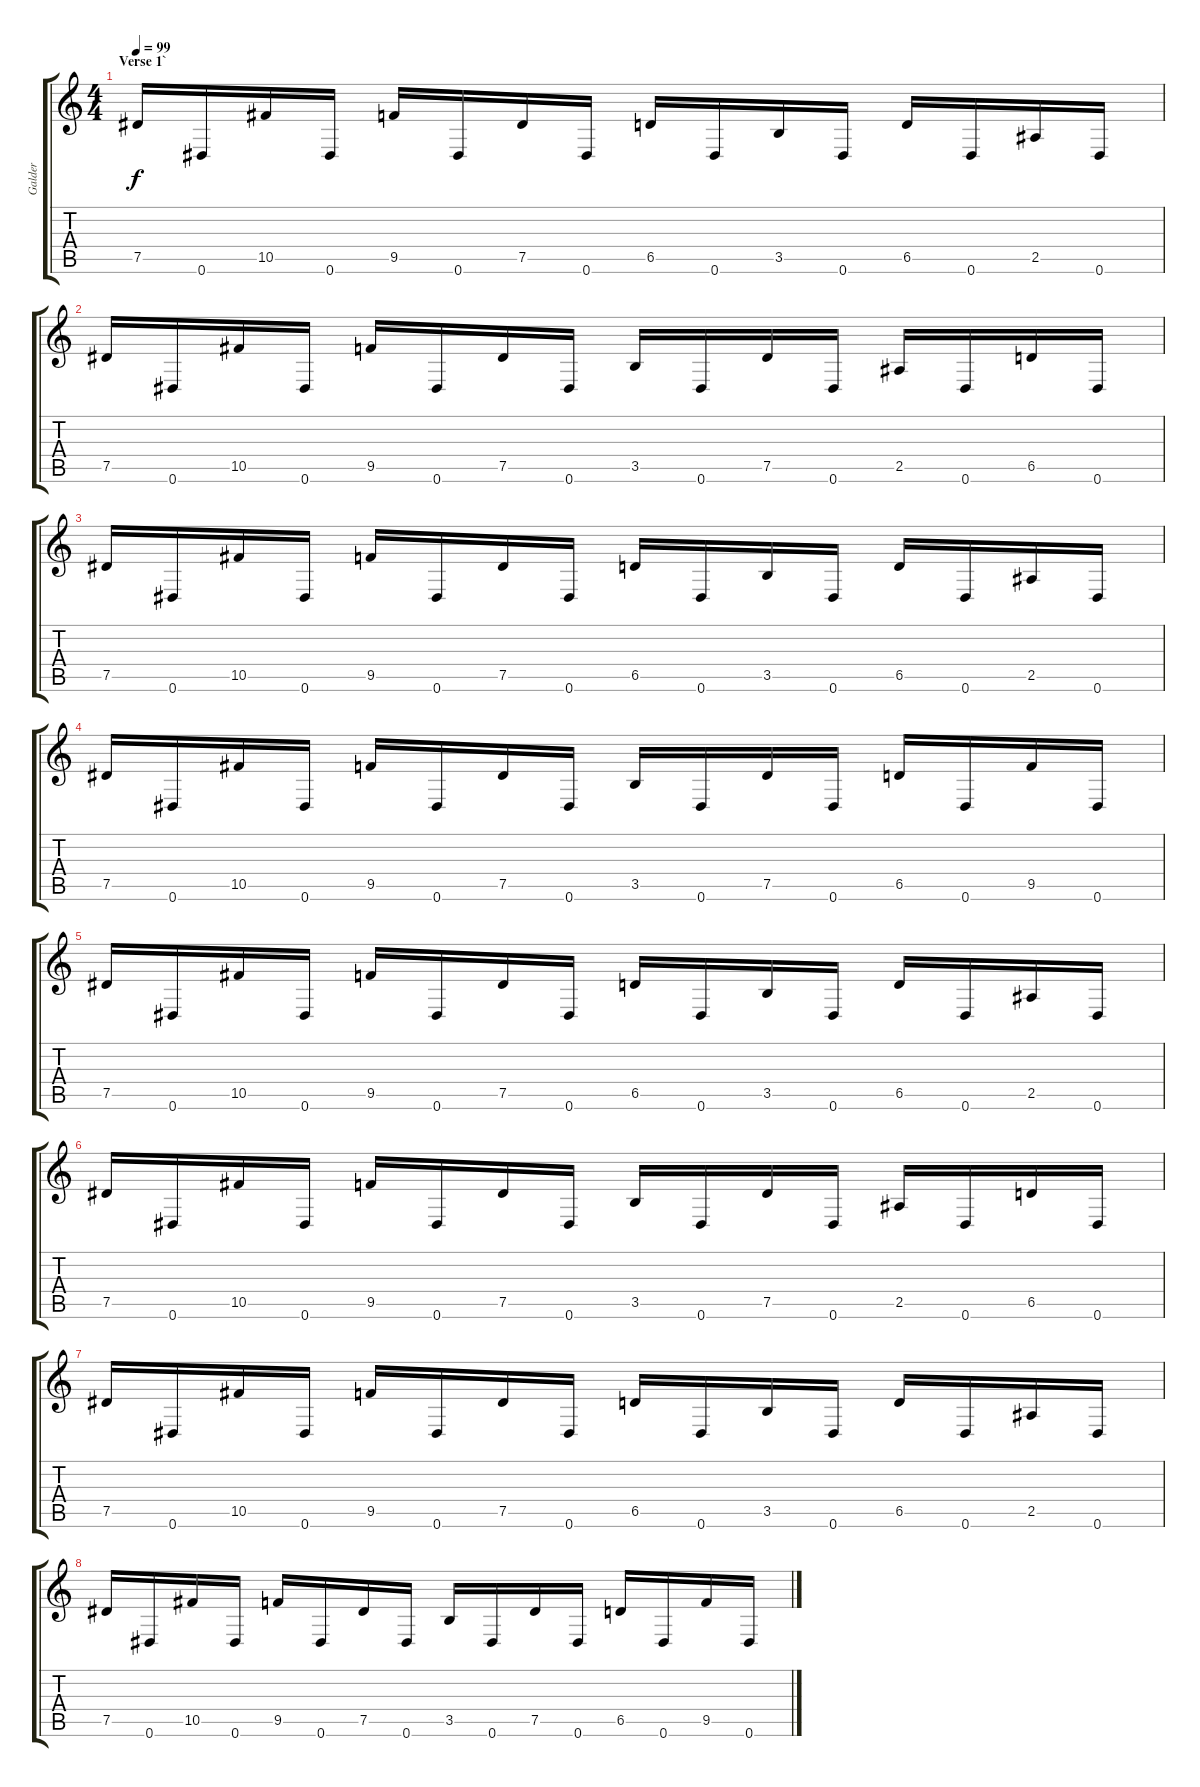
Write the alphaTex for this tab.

\track ("Galder" "Galder") {instrument distortionguitar}
\staff {score tabs}
\tuning (Eb4 Bb3 Gb3 Db3 Ab2 Eb2) {hide}
\ts (4 4)
\section ("" "Verse 1`")
\tempo 99
\clef g2
\ks c
7.5.16{dy f} 0.6.16 10.5.16 0.6.16 9.5.16 0.6.16 7.5.16 0.6.16 6.5.16 0.6.16 3.5.16 0.6.16 6.5.16 0.6.16 2.5.16 0.6.16 |
7.5.16 0.6.16 10.5.16 0.6.16 9.5.16 0.6.16 7.5.16 0.6.16 3.5.16 0.6.16 7.5.16 0.6.16 2.5.16 0.6.16 6.5.16 0.6.16 |
7.5.16 0.6.16 10.5.16 0.6.16 9.5.16 0.6.16 7.5.16 0.6.16 6.5.16 0.6.16 3.5.16 0.6.16 6.5.16 0.6.16 2.5.16 0.6.16 |
7.5.16 0.6.16 10.5.16 0.6.16 9.5.16 0.6.16 7.5.16 0.6.16 3.5.16 0.6.16 7.5.16 0.6.16 6.5.16 0.6.16 9.5.16 0.6.16 |
7.5.16 0.6.16 10.5.16 0.6.16 9.5.16 0.6.16 7.5.16 0.6.16 6.5.16 0.6.16 3.5.16 0.6.16 6.5.16 0.6.16 2.5.16 0.6.16 |
7.5.16 0.6.16 10.5.16 0.6.16 9.5.16 0.6.16 7.5.16 0.6.16 3.5.16 0.6.16 7.5.16 0.6.16 2.5.16 0.6.16 6.5.16 0.6.16 |
7.5.16 0.6.16 10.5.16 0.6.16 9.5.16 0.6.16 7.5.16 0.6.16 6.5.16 0.6.16 3.5.16 0.6.16 6.5.16 0.6.16 2.5.16 0.6.16 |
7.5.16 0.6.16 10.5.16 0.6.16 9.5.16 0.6.16 7.5.16 0.6.16 3.5.16 0.6.16 7.5.16 0.6.16 6.5.16 0.6.16 9.5.16 0.6.16
